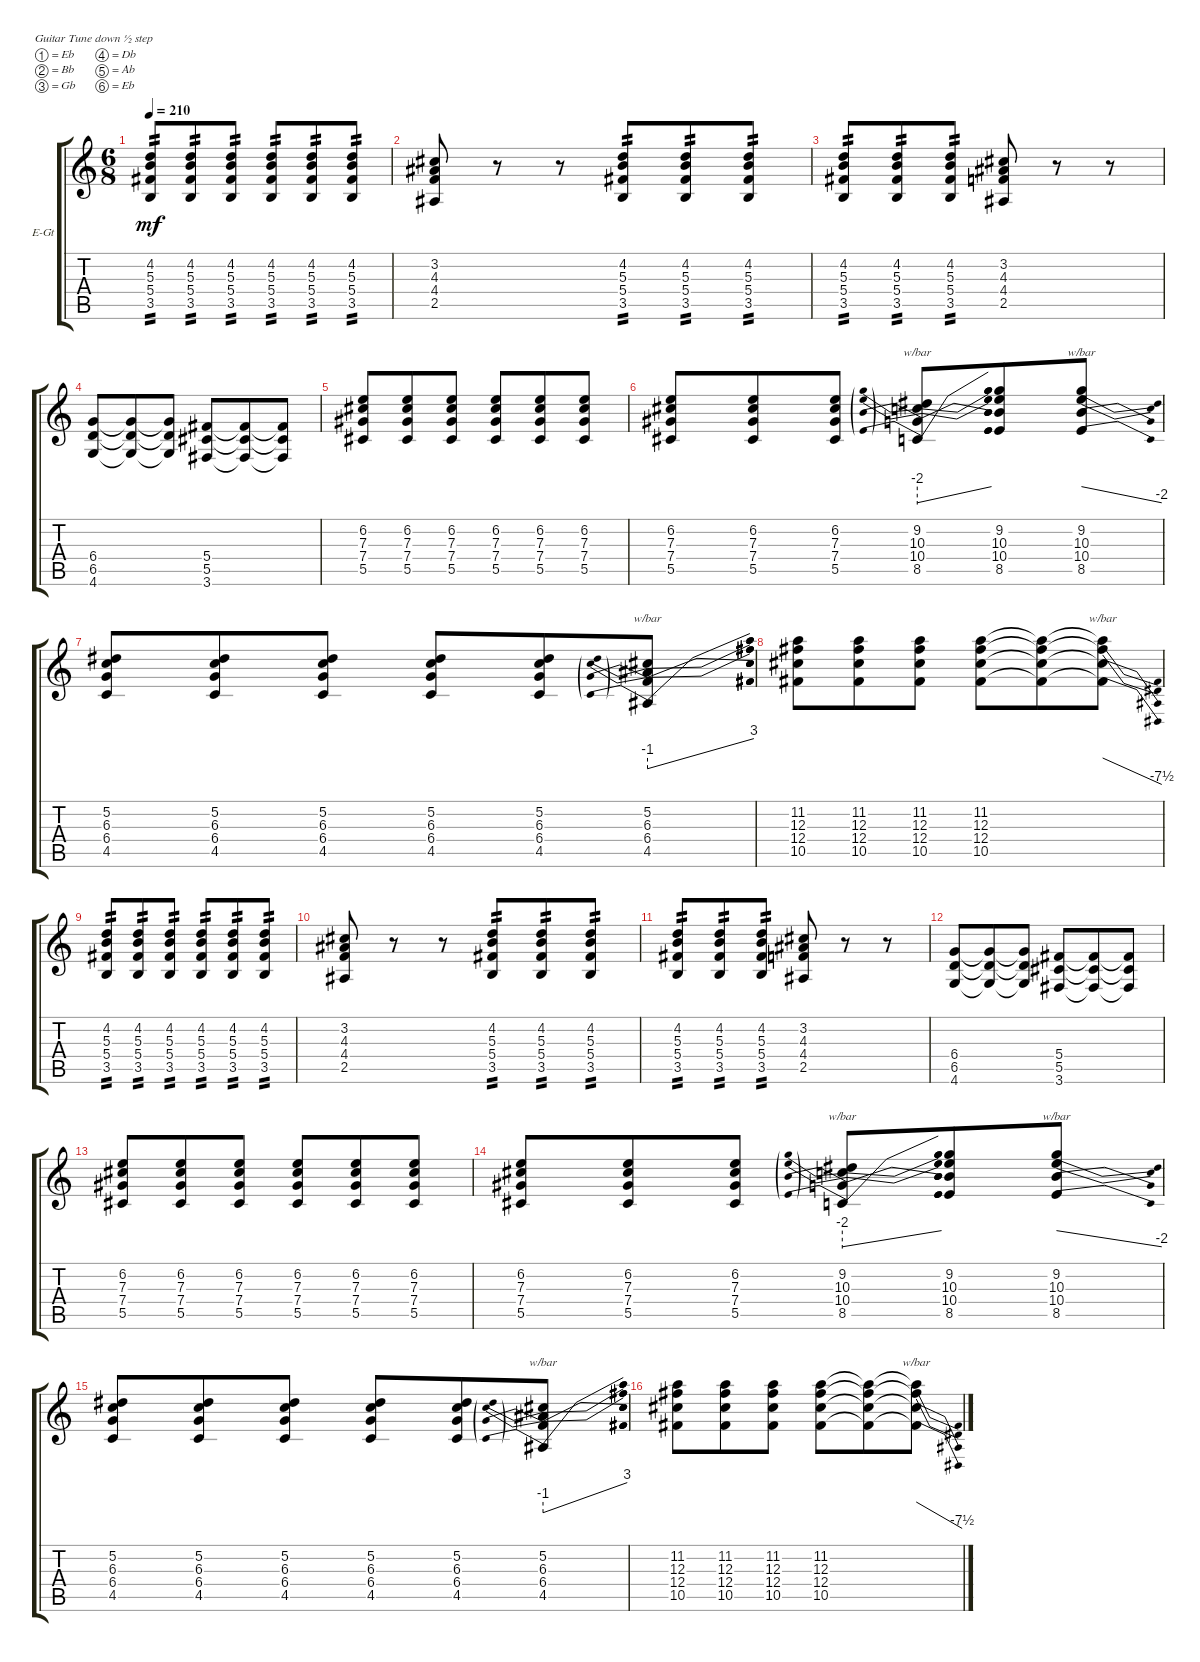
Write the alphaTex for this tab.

\bracketExtendMode groupsimilarinstruments
\firstSystemTrackNameOrientation horizontal
\otherSystemsTrackNameOrientation horizontal
\track ("left" "E-Gt") {instrument distortionguitar}
\staff {score tabs}
\tuning (Eb4 Bb3 Gb3 Db3 Ab2 Eb2)
\ts (6 8)
\tempo 210
\clef g2
\ks c
(3.5 5.4 5.3 4.2).8{tp 2 dy mf} (3.5 5.4 5.3 4.2).8{tp 2} (3.5 5.4 5.3 4.2).8{tp 2} (3.5 5.4 5.3 4.2).8{tp 2} (3.5 5.4 5.3 4.2).8{tp 2} (3.5 5.4 5.3 4.2).8{tp 2} |
(2.5 4.4 4.3 3.2).8 r.8 r.8 (3.5 5.4 5.3 4.2).8{tp 2} (3.5 5.4 5.3 4.2).8{tp 2} (3.5 5.4 5.3 4.2).8{tp 2} |
(3.5 5.4 5.3 4.2).8{tp 2} (3.5 5.4 5.3 4.2).8{tp 2} (3.5 5.4 5.3 4.2).8{tp 2} (2.5 4.4 4.3 3.2).8 r.8 r.8 |
(4.6 6.5 6.4).8 (4.6{t} 6.5{t} 6.4{t}).8 (4.6{t} 6.5{t} 6.4{t}).8 (3.6 5.4 5.5).8 (3.6{t} 5.4{t} 5.5{t}).8 (3.6{t} 5.4{t} 5.5{t}).8 |
(5.5 7.4 7.3 6.2).8 (5.5 7.4 7.3 6.2).8 (5.5 7.4 7.3 6.2).8 (5.5 7.4 7.3 6.2).8 (5.5 7.4 7.3 6.2).8 (5.5 7.4 7.3 6.2).8 |
(5.5 7.4 7.3 6.2).8 (5.5 7.4 7.3 6.2).8 (5.5 7.4 7.3 6.2).8 (8.5 10.4 10.3 9.2).8{tbe (predivedive default 0 -8 30 0)} (8.5 10.4 10.3 9.2).8 (8.5 10.4 10.3 9.2).8{tbe (dive default 24.599999999999998 0 60 -8)} |
(4.5 6.4 6.3 5.2).8 (4.5 6.4 6.3 5.2).8 (4.5 6.4 6.3 5.2).8 (4.5 6.4 6.3 5.2).8 (4.5 6.4 6.3 5.2).8 (4.5 6.4 6.3 5.2).8{tbe (predivedive default 0 -4 60 12)} |
(10.5 12.4 12.3 11.2).8 (10.5 12.4 12.3 11.2).8 (10.5 12.4 12.3 11.2).8 (10.5 12.4 12.3 11.2).8 (10.5{t} 12.4{t} 12.3{t} 11.2{t}).8 (10.5{t} 12.4{t} 12.3{t} 11.2{t}).8{tbe (dive default 0 0 55.199999999999996 -30)} |
(3.5 5.4 5.3 4.2).8{tp 2} (3.5 5.4 5.3 4.2).8{tp 2} (3.5 5.4 5.3 4.2).8{tp 2} (3.5 5.4 5.3 4.2).8{tp 2} (3.5 5.4 5.3 4.2).8{tp 2} (3.5 5.4 5.3 4.2).8{tp 2} |
(2.5 4.4 4.3 3.2).8 r.8 r.8 (3.5 5.4 5.3 4.2).8{tp 2} (3.5 5.4 5.3 4.2).8{tp 2} (3.5 5.4 5.3 4.2).8{tp 2} |
(3.5 5.4 5.3 4.2).8{tp 2} (3.5 5.4 5.3 4.2).8{tp 2} (3.5 5.4 5.3 4.2).8{tp 2} (2.5 4.4 4.3 3.2).8 r.8 r.8 |
(4.6 6.5 6.4).8 (4.6{t} 6.5{t} 6.4{t}).8 (4.6{t} 6.5{t} 6.4{t}).8 (3.6 5.4 5.5).8 (3.6{t} 5.4{t} 5.5{t}).8 (3.6{t} 5.4{t} 5.5{t}).8 |
(5.5 7.4 7.3 6.2).8 (5.5 7.4 7.3 6.2).8 (5.5 7.4 7.3 6.2).8 (5.5 7.4 7.3 6.2).8 (5.5 7.4 7.3 6.2).8 (5.5 7.4 7.3 6.2).8 |
(5.5 7.4 7.3 6.2).8 (5.5 7.4 7.3 6.2).8 (5.5 7.4 7.3 6.2).8 (8.5 10.4 10.3 9.2).8{tbe (predivedive default 0 -8 30 0)} (8.5 10.4 10.3 9.2).8 (8.5 10.4 10.3 9.2).8{tbe (dive default 24.599999999999998 0 60 -8)} |
(4.5 6.4 6.3 5.2).8 (4.5 6.4 6.3 5.2).8 (4.5 6.4 6.3 5.2).8 (4.5 6.4 6.3 5.2).8 (4.5 6.4 6.3 5.2).8 (4.5 6.4 6.3 5.2).8{tbe (predivedive default 0 -4 60 12)} |
(10.5 12.4 12.3 11.2).8 (10.5 12.4 12.3 11.2).8 (10.5 12.4 12.3 11.2).8 (10.5 12.4 12.3 11.2).8 (10.5{t} 12.4{t} 12.3{t} 11.2{t}).8 (10.5{t} 12.4{t} 12.3{t} 11.2{t}).8{tbe (dive default 0 0 55.199999999999996 -30)}
